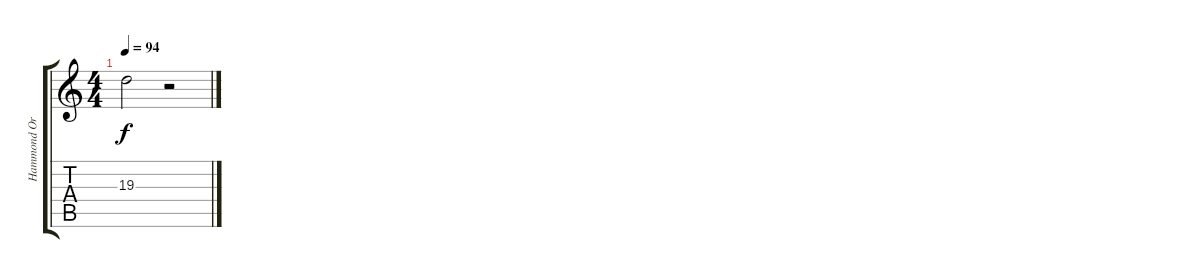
\track ("Hammond Organ" "Hammond Or") {instrument drawbarorgan}
\staff {score tabs}
\tuning (E4 B3 G3 D3 A2 E2) {hide}
\ts (4 4)
\tempo 94
\clef g2
\ks c
19.3{t}.2{dy f} r.2
